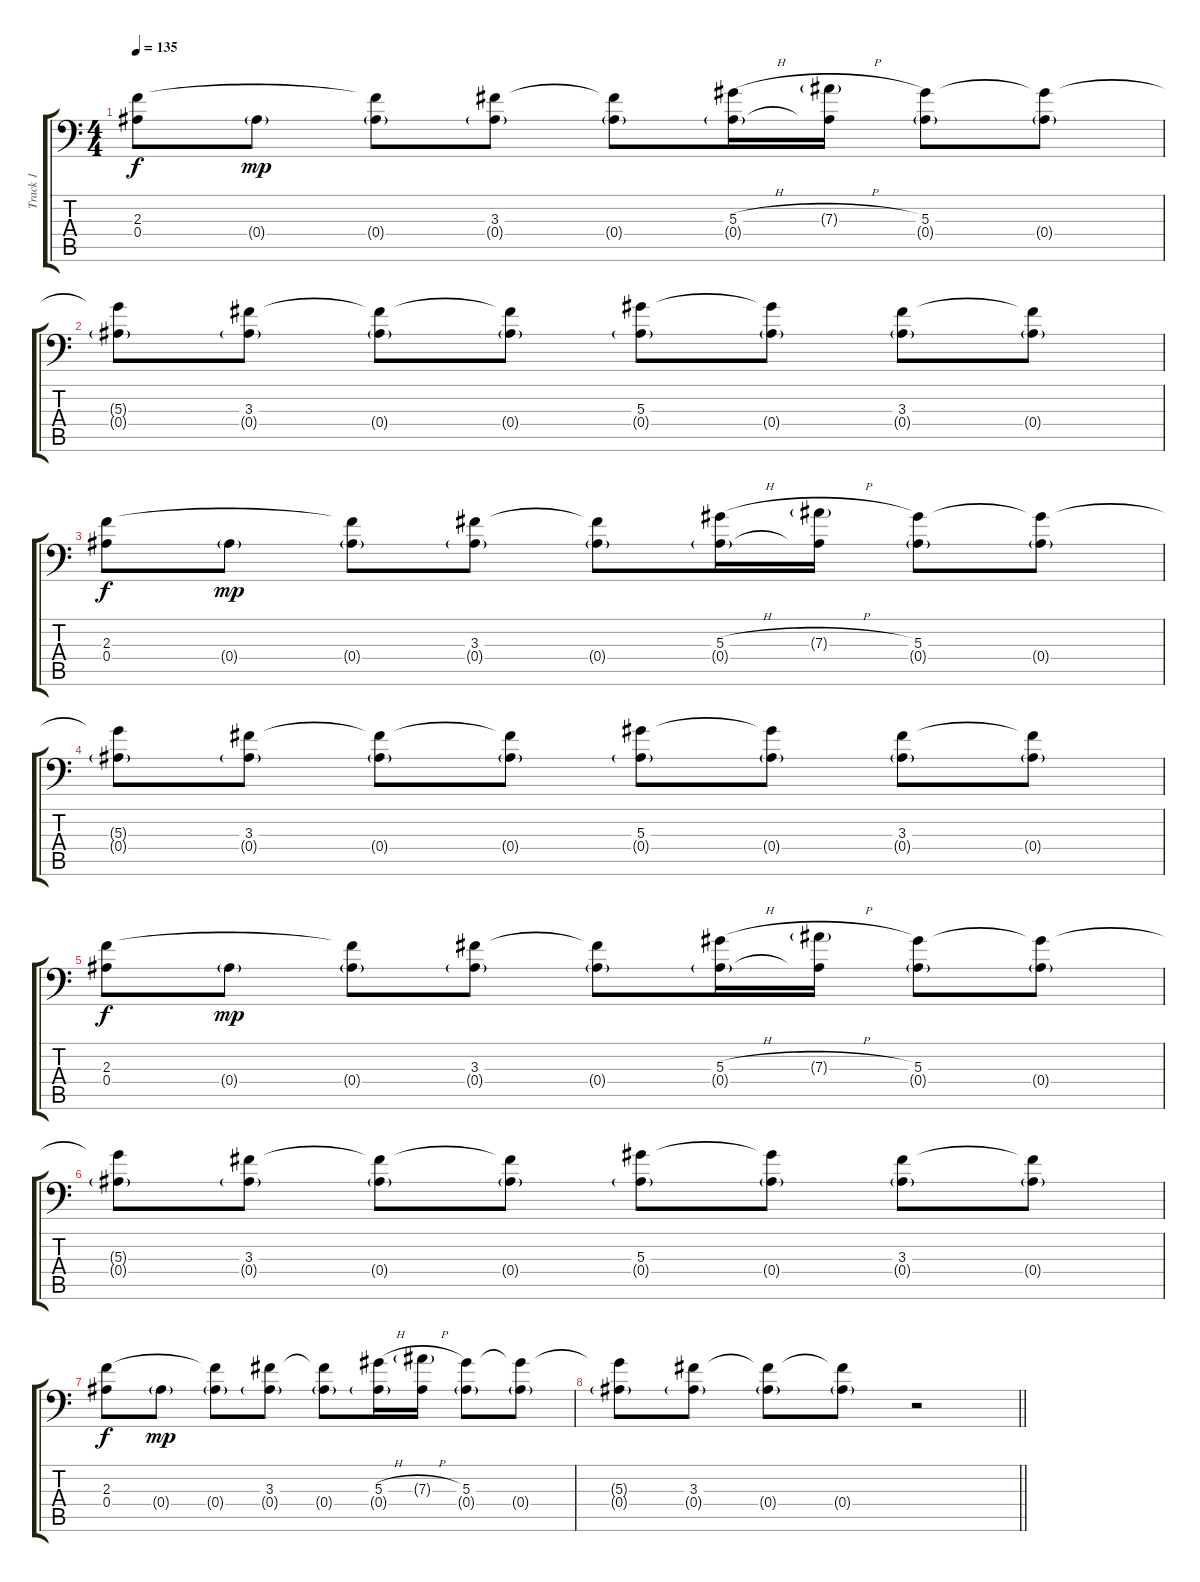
\track ("Track 1" "Track 1") {instrument electricguitarjazz}
\staff {score tabs}
\tuning (C4 G3 Eb3 Bb2 F2 Bb1) {hide}
\ts (4 4)
\tempo 135
\clef f4
\ks c
(2.3 0.4).8{dy f} 0.4{g}.8{dy mp} (2.3{t} 0.4{g}).8 (3.3 0.4{g}).8 (3.3{t} 0.4{g}).8 (5.3{h} 0.4{g}).16 (7.3{h g} 0.4{t}).16 (5.3 0.4{g}).8 (5.3{t} 0.4{g}).8 |
(5.3{t} 0.4{g}).8 (3.3 0.4{g}).8 (3.3{t} 0.4{g}).8 (3.3{t} 0.4{g}).8 (5.3 0.4{g}).8 (5.3{t} 0.4{g}).8 (3.3 0.4{g}).8 (3.3{t} 0.4{g}).8 |
(2.3 0.4).8{dy f} 0.4{g}.8{dy mp} (2.3{t} 0.4{g}).8 (3.3 0.4{g}).8 (3.3{t} 0.4{g}).8 (5.3{h} 0.4{g}).16 (7.3{h g} 0.4{t}).16 (5.3 0.4{g}).8 (5.3{t} 0.4{g}).8 |
(5.3{t} 0.4{g}).8 (3.3 0.4{g}).8 (3.3{t} 0.4{g}).8 (3.3{t} 0.4{g}).8 (5.3 0.4{g}).8 (5.3{t} 0.4{g}).8 (3.3 0.4{g}).8 (3.3{t} 0.4{g}).8 |
(2.3 0.4).8{dy f} 0.4{g}.8{dy mp} (2.3{t} 0.4{g}).8 (3.3 0.4{g}).8 (3.3{t} 0.4{g}).8 (5.3{h} 0.4{g}).16 (7.3{h g} 0.4{t}).16 (5.3 0.4{g}).8 (5.3{t} 0.4{g}).8 |
(5.3{t} 0.4{g}).8 (3.3 0.4{g}).8 (3.3{t} 0.4{g}).8 (3.3{t} 0.4{g}).8 (5.3 0.4{g}).8 (5.3{t} 0.4{g}).8 (3.3 0.4{g}).8 (3.3{t} 0.4{g}).8 |
(2.3 0.4).8{dy f} 0.4{g}.8{dy mp} (2.3{t} 0.4{g}).8 (3.3 0.4{g}).8 (3.3{t} 0.4{g}).8 (5.3{h} 0.4{g}).16 (7.3{h g} 0.4{t}).16 (5.3 0.4{g}).8 (5.3{t} 0.4{g}).8 |
\barLineRight lightlight
(5.3{t} 0.4{g}).8 (3.3 0.4{g}).8 (3.3{t} 0.4{g}).8 (3.3{t} 0.4{g}).8 r.2
